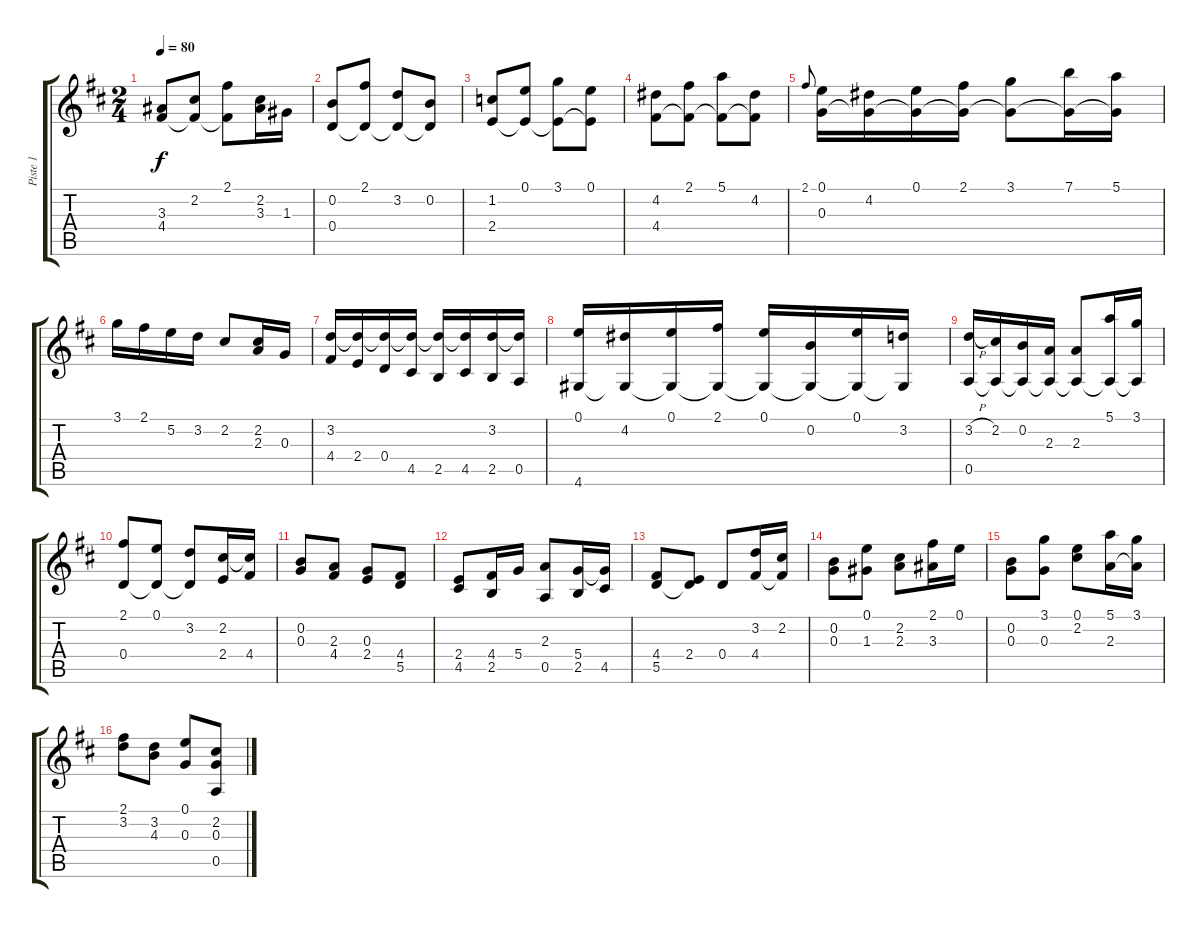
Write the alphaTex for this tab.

\track ("Piste 1" "Piste 1") {instrument acousticguitarnylon}
\staff {score tabs}
\tuning (E4 B3 G3 D3 A2 E2) {hide}
\ts (2 4)
\tempo 80
\clef g2
\ks d
(3.3 4.4).8{dy f} (2.2 4.4{t}).8 (2.1 4.4{t}).8 (2.2 3.3).16 1.3.16 |
(0.2 0.4).8 (2.1 0.4{t}).8 (3.2 0.4{t}).8 (0.2 0.4{t}).8 |
(1.2 2.4).8 (0.1 2.4{t}).8 (3.1 2.4{t}).8 (0.1 2.4{t}).8 |
(4.2 4.4).8 (2.1 4.4{t}).8 (5.1 4.4{t}).8 (4.2 4.4{t}).8 |
2.1.8{gr onbeat} (0.1 0.3).16 (4.2 0.3{t}).16 (0.1 0.3{t}).16 (2.1 0.3{t}).16 (3.1 0.3{t}).8 (7.1 0.3{t}).16 (5.1 0.3{t}).16 |
3.1.16 2.1.16 5.2.16 3.2.16 2.2.8 (2.2 2.3).16 0.3.16 |
(3.2 4.4).16 (3.2{t} 2.4).16 (3.2{t} 0.4).16 (3.2{t} 4.5).16 (3.2{t} 2.5).16 (3.2{t} 4.5).16 (3.2 2.5).16 (3.2{t} 0.5).16 |
(0.1 4.6).16 (4.2 4.6{t}).16 (0.1 4.6{t}).16 (2.1 4.6{t}).16 (0.1 4.6{t}).16 (0.2 4.6{t}).16 (0.1 4.6{t}).16 (3.2 4.6{t}).16 |
(3.2{h} 0.5).16 (2.2 0.5{t}).16 (0.2 0.5{t}).16 (2.3 0.5{t}).16 (2.3 0.5{t}).8 (5.1 0.5{t}).16 (3.1 0.5{t}).16 |
(2.1 0.4).8 (0.1 0.4{t}).8 (3.2 0.4{t}).8 (2.2 2.4).16 (2.2{t} 4.4).16 |
(0.2 0.3).8 (2.3 4.4).8 (0.3 2.4).8 (4.4 5.5).8 |
(2.4 4.5).8 (4.4 2.5).16 5.4.16 (2.3 0.5).8 (5.4 2.5).16 (5.4{t} 4.5).16 |
(4.4 5.5).8 (2.4 5.5{t}).8 0.4.8 (3.2 4.4).16 (2.2 4.4{t}).16 |
(0.2 0.3).8 (0.1 1.3).8 (2.2 2.3).8 (2.1 3.3).16 0.1.16 |
(0.2 0.3).8 (3.1 0.3).8 (0.1 2.2).8 (5.1 2.3).16 (3.1 2.3{t}).16 |
(2.1 3.2).8 (3.2 4.3).8 (0.1 0.3).8 (2.2 0.3 0.5).8
